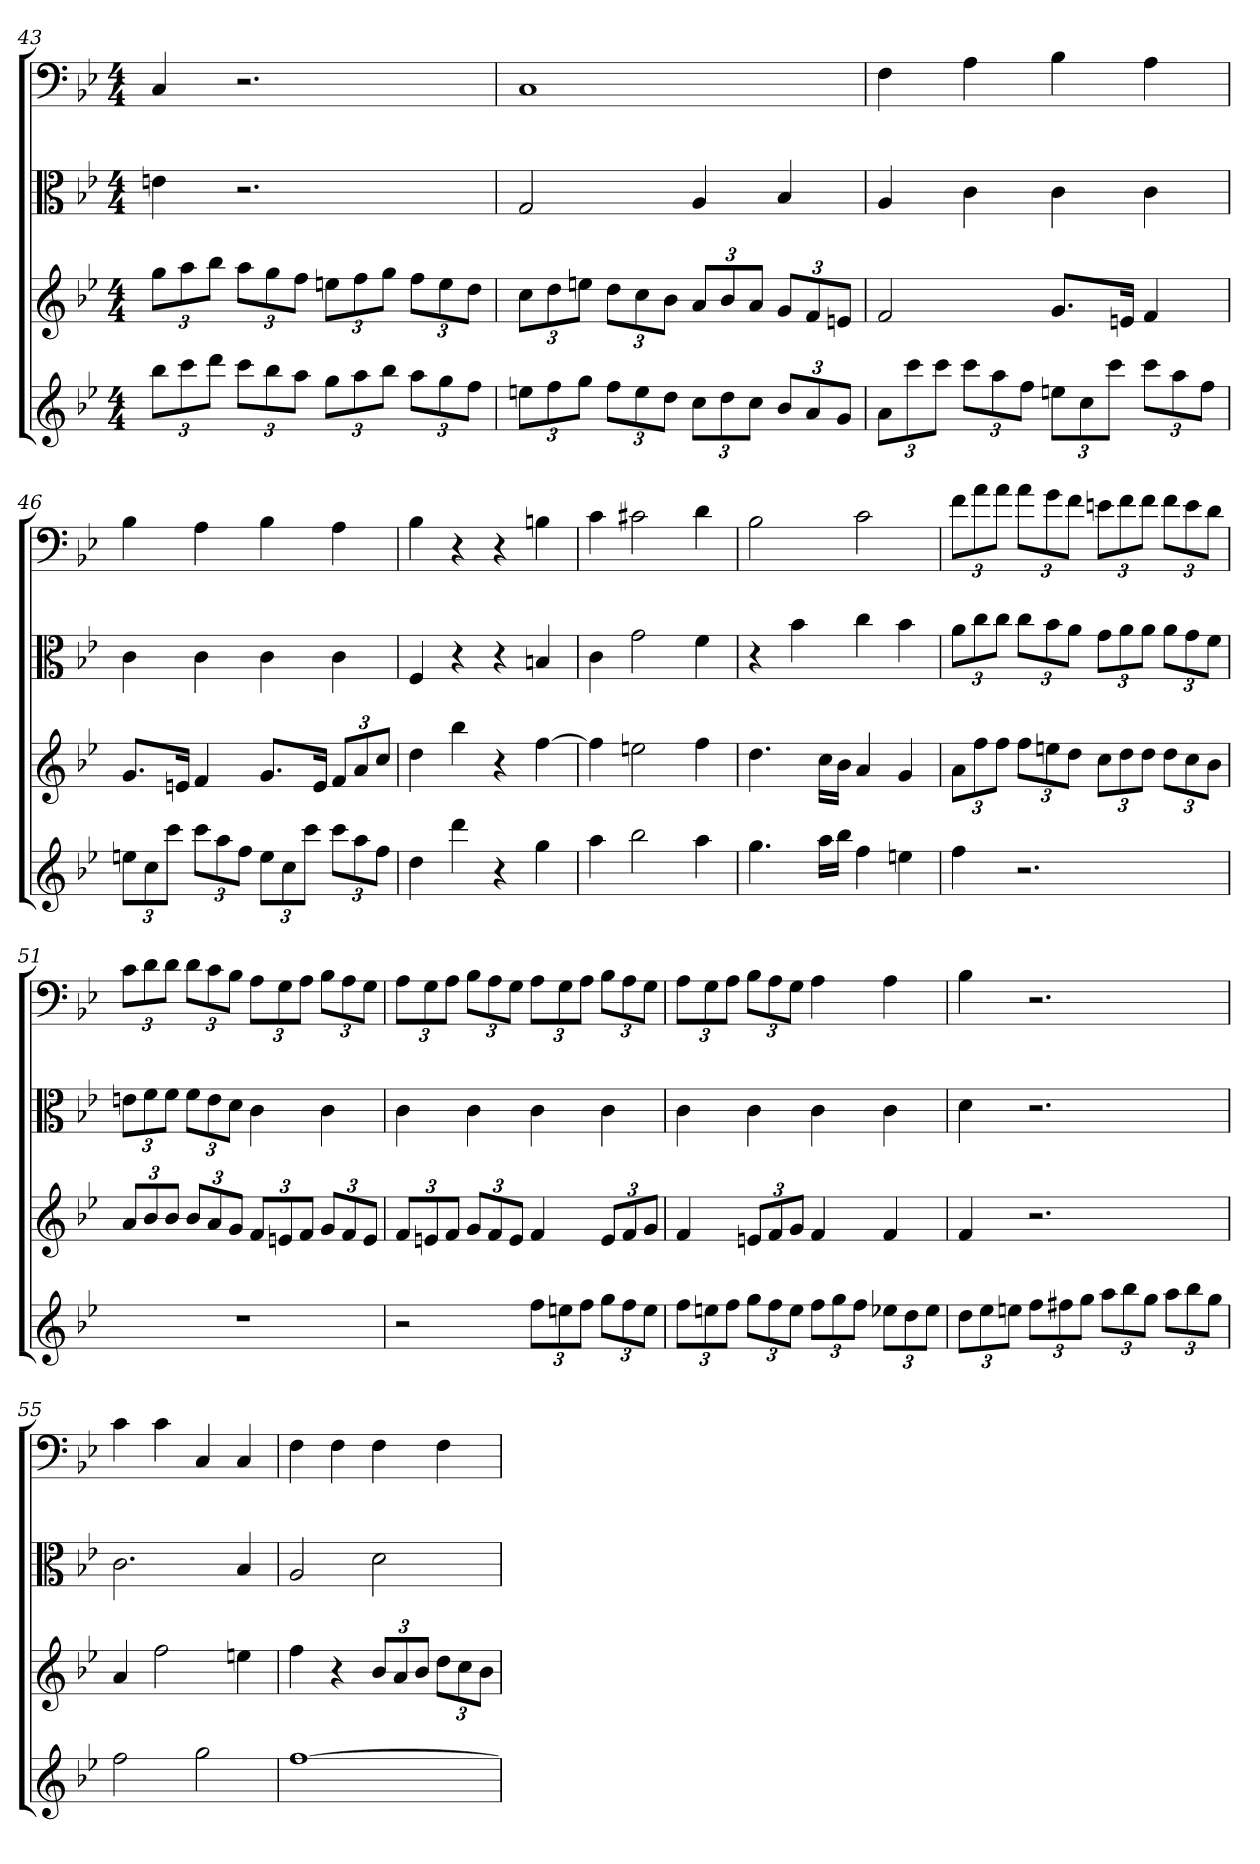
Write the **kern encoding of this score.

**kern	**kern	**kern	**kern
*part4	*part3	*part2	*part1
*staff4	*staff3	*staff2	*staff1
*	*	*clefC3	*clefF4
*k[b-e-]	*k[b-e-]	*k[b-e-]	*k[b-e-]
*B-:	*B-:	*B-:	*B-:
*M4/4	*M4/4	*M4/4	*M4/4
=43	=43	=43	=43
12bb-L	12ggL	4en	4C
12ccc	12aa	.	.
12dddJ	12bb-J	.	.
12cccL	12aaL	2.r	2.r
12bb-	12gg	.	.
12aaJ	12ffJ	.	.
12ggL	12eenL	.	.
12aa	12ff	.	.
12bb-J	12ggJ	.	.
12aaL	12ffL	.	.
12gg	12ee	.	.
12ffJ	12ddJ	.	.
=44	=44	=44	=44
12eenL	12ccL	2G	1C
12ff	12dd	.	.
12ggJ	12eenJ	.	.
12ffL	12ddL	.	.
12ee	12cc	.	.
12ddJ	12b-J	.	.
12ccL	12aL	4A	.
12dd	12b-	.	.
12ccJ	12aJ	.	.
12b-L	12gL	4B-	.
12a	12f	.	.
12gJ	12enJ	.	.
=45	=45	=45	=45
12aL	2f	4A	4F
12ccc	.	.	.
12cccJ	.	.	.
12cccL	.	4c	4A
12aa	.	.	.
12ffJ	.	.	.
12eenL	8.gL	4c	4B-
12cc	.	.	.
12cccJ	.	.	.
.	16enJk	.	.
12cccL	4f	4c	4A
12aa	.	.	.
12ffJ	.	.	.
=46	=46	=46	=46
12eenL	8.gL	4c	4B-
12cc	.	.	.
12cccJ	.	.	.
.	16enJk	.	.
12cccL	4f	4c	4A
12aa	.	.	.
12ffJ	.	.	.
12eeL	8.gL	4c	4B-
12cc	.	.	.
12cccJ	.	.	.
.	16eJk	.	.
12cccL	12fL	4c	4A
12aa	12a	.	.
12ffJ	12ccJ	.	.
=47	=47	=47	=47
4dd	4dd	4F	4B-
4ddd	4bb-	4r	4r
4r	4r	4r	4r
4gg	[4ff	4Bn	4Bn
=48	=48	=48	=48
4aa	4ff]	4c	4c
2bb-	2een	2g	2c#X
4aa	4ff	4f	4d
=49	=49	=49	=49
4.gg	4.dd	4r	2B-
.	.	4b-	.
16aaLL	16ccLL	.	.
16bb-JJ	16b-JJ	.	.
4ff	4a	4cc	2c
4een	4g	4b-	.
=50	=50	=50	=50
4ff	12aL	12a\L	12f\L
.	12ff	12cc\	12a\
.	12ffJ	12cc\J	12a\J
2.r	12ffL	12cc\L	12a\L
.	12een	12b-\	12g\
.	12ddJ	12a\J	12f\J
.	12ccL	12g\L	12en\L
.	12dd	12a\	12f\
.	12ddJ	12a\J	12f\J
.	12ddL	12a\L	12f\L
.	12cc	12g\	12e\
.	12b-J	12f\J	12d\J
=51	=51	=51	=51
1r	12aL	12en\L	12c\L
.	12b-	12f\	12d\
.	12b-J	12f\J	12d\J
.	12b-L	12f\L	12d\L
.	12a	12e\	12c\
.	12gJ	12d\J	12B-\J
.	12fL	4c	12A\L
.	12en	.	12G\
.	12fJ	.	12A\J
.	12gL	4c	12B-\L
.	12f	.	12A\
.	12eJ	.	12G\J
=52	=52	=52	=52
2r	12fL	4c	12A\L
.	12en	.	12G\
.	12fJ	.	12A\J
.	12gL	4c	12B-\L
.	12f	.	12A\
.	12eJ	.	12G\J
12ffL	4f	4c	12A\L
12een	.	.	12G\
12ffJ	.	.	12A\J
12ggL	12eL	4c	12B-\L
12ff	12f	.	12A\
12eeJ	12gJ	.	12G\J
=53	=53	=53	=53
12ffL	4f	4c	12A\L
12een	.	.	12G\
12ffJ	.	.	12A\J
12ggL	12enL	4c	12B-\L
12ff	12f	.	12A\
12eeJ	12gJ	.	12G\J
12ffL	4f	4c	4A
12gg	.	.	.
12ffJ	.	.	.
12ee-XL	4f	4c	4A
12dd	.	.	.
12ee-J	.	.	.
=54	=54	=54	=54
12ddL	4f	4d	4B-
12ee-	.	.	.
12eenJ	.	.	.
12ffL	2.r	2.r	2.r
12ff#X	.	.	.
12ggJ	.	.	.
12aaL	.	.	.
12bb-	.	.	.
12ggJ	.	.	.
12aaL	.	.	.
12bb-	.	.	.
12ggJ	.	.	.
=55	=55	=55	=55
2ff	4a	2.c	4c
.	2ff	.	4c
2gg	.	.	4C
.	4een	4B-	4C
=56	=56	=56	=56
[1ff	4ff	2A	4F
.	4r	.	4F
.	12b-L	2d	4F
.	12a	.	.
.	12b-J	.	.
.	12ddL	.	4F
.	12cc	.	.
.	12b-J	.	.
=	=	=	=
*-	*-	*-	*-
